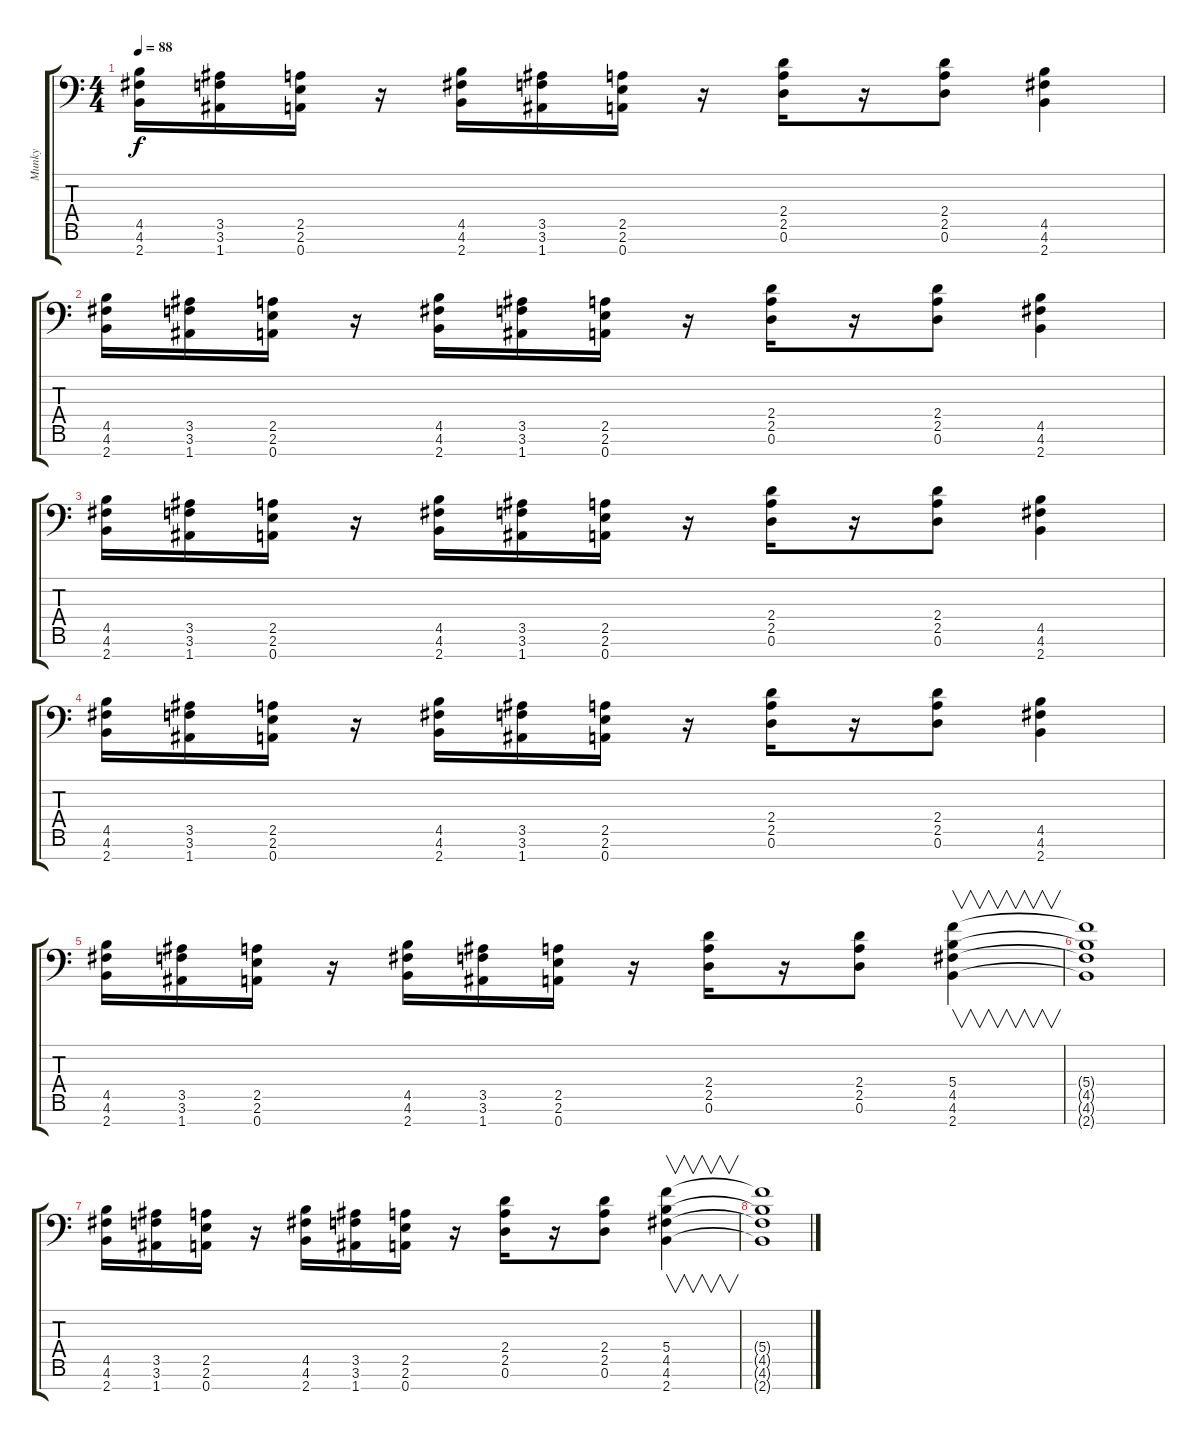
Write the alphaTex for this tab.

\track ("Munky" "Munky") {instrument distortionguitar}
\staff {score tabs}
\tuning (D4 A3 F3 C3 G2 D2 A1) {hide}
\ts (4 4)
\tempo 88
\clef f4
\ks c
(4.5 4.6 2.7).16{dy f} (3.5 3.6 1.7).16 (2.5 2.6 0.7).16 r.16 (4.5 4.6 2.7).16 (3.5 3.6 1.7).16 (2.5 2.6 0.7).16 r.16 (2.4 2.5 0.6).16 r.16 (2.4 2.5 0.6).8 (4.5 4.6 2.7).4 |
(4.5 4.6 2.7).16 (3.5 3.6 1.7).16 (2.5 2.6 0.7).16 r.16 (4.5 4.6 2.7).16 (3.5 3.6 1.7).16 (2.5 2.6 0.7).16 r.16 (2.4 2.5 0.6).16 r.16 (2.4 2.5 0.6).8 (4.5 4.6 2.7).4 |
(4.5 4.6 2.7).16 (3.5 3.6 1.7).16 (2.5 2.6 0.7).16 r.16 (4.5 4.6 2.7).16 (3.5 3.6 1.7).16 (2.5 2.6 0.7).16 r.16 (2.4 2.5 0.6).16 r.16 (2.4 2.5 0.6).8 (4.5 4.6 2.7).4 |
(4.5 4.6 2.7).16 (3.5 3.6 1.7).16 (2.5 2.6 0.7).16 r.16 (4.5 4.6 2.7).16 (3.5 3.6 1.7).16 (2.5 2.6 0.7).16 r.16 (2.4 2.5 0.6).16 r.16 (2.4 2.5 0.6).8 (4.5 4.6 2.7).4 |
(4.5 4.6 2.7).16 (3.5 3.6 1.7).16 (2.5 2.6 0.7).16 r.16 (4.5 4.6 2.7).16 (3.5 3.6 1.7).16 (2.5 2.6 0.7).16 r.16 (2.4 2.5 0.6).16 r.16 (2.4 2.5 0.6).8 (5.4 4.5 4.6 2.7).4{v} |
(5.4{t} 4.5{t} 4.6{t} 2.7{t}).1 |
(4.5 4.6 2.7).16 (3.5 3.6 1.7).16 (2.5 2.6 0.7).16 r.16 (4.5 4.6 2.7).16 (3.5 3.6 1.7).16 (2.5 2.6 0.7).16 r.16 (2.4 2.5 0.6).16 r.16 (2.4 2.5 0.6).8 (5.4 4.5 4.6 2.7).4{v} |
(5.4{t} 4.5{t} 4.6{t} 2.7{t}).1
